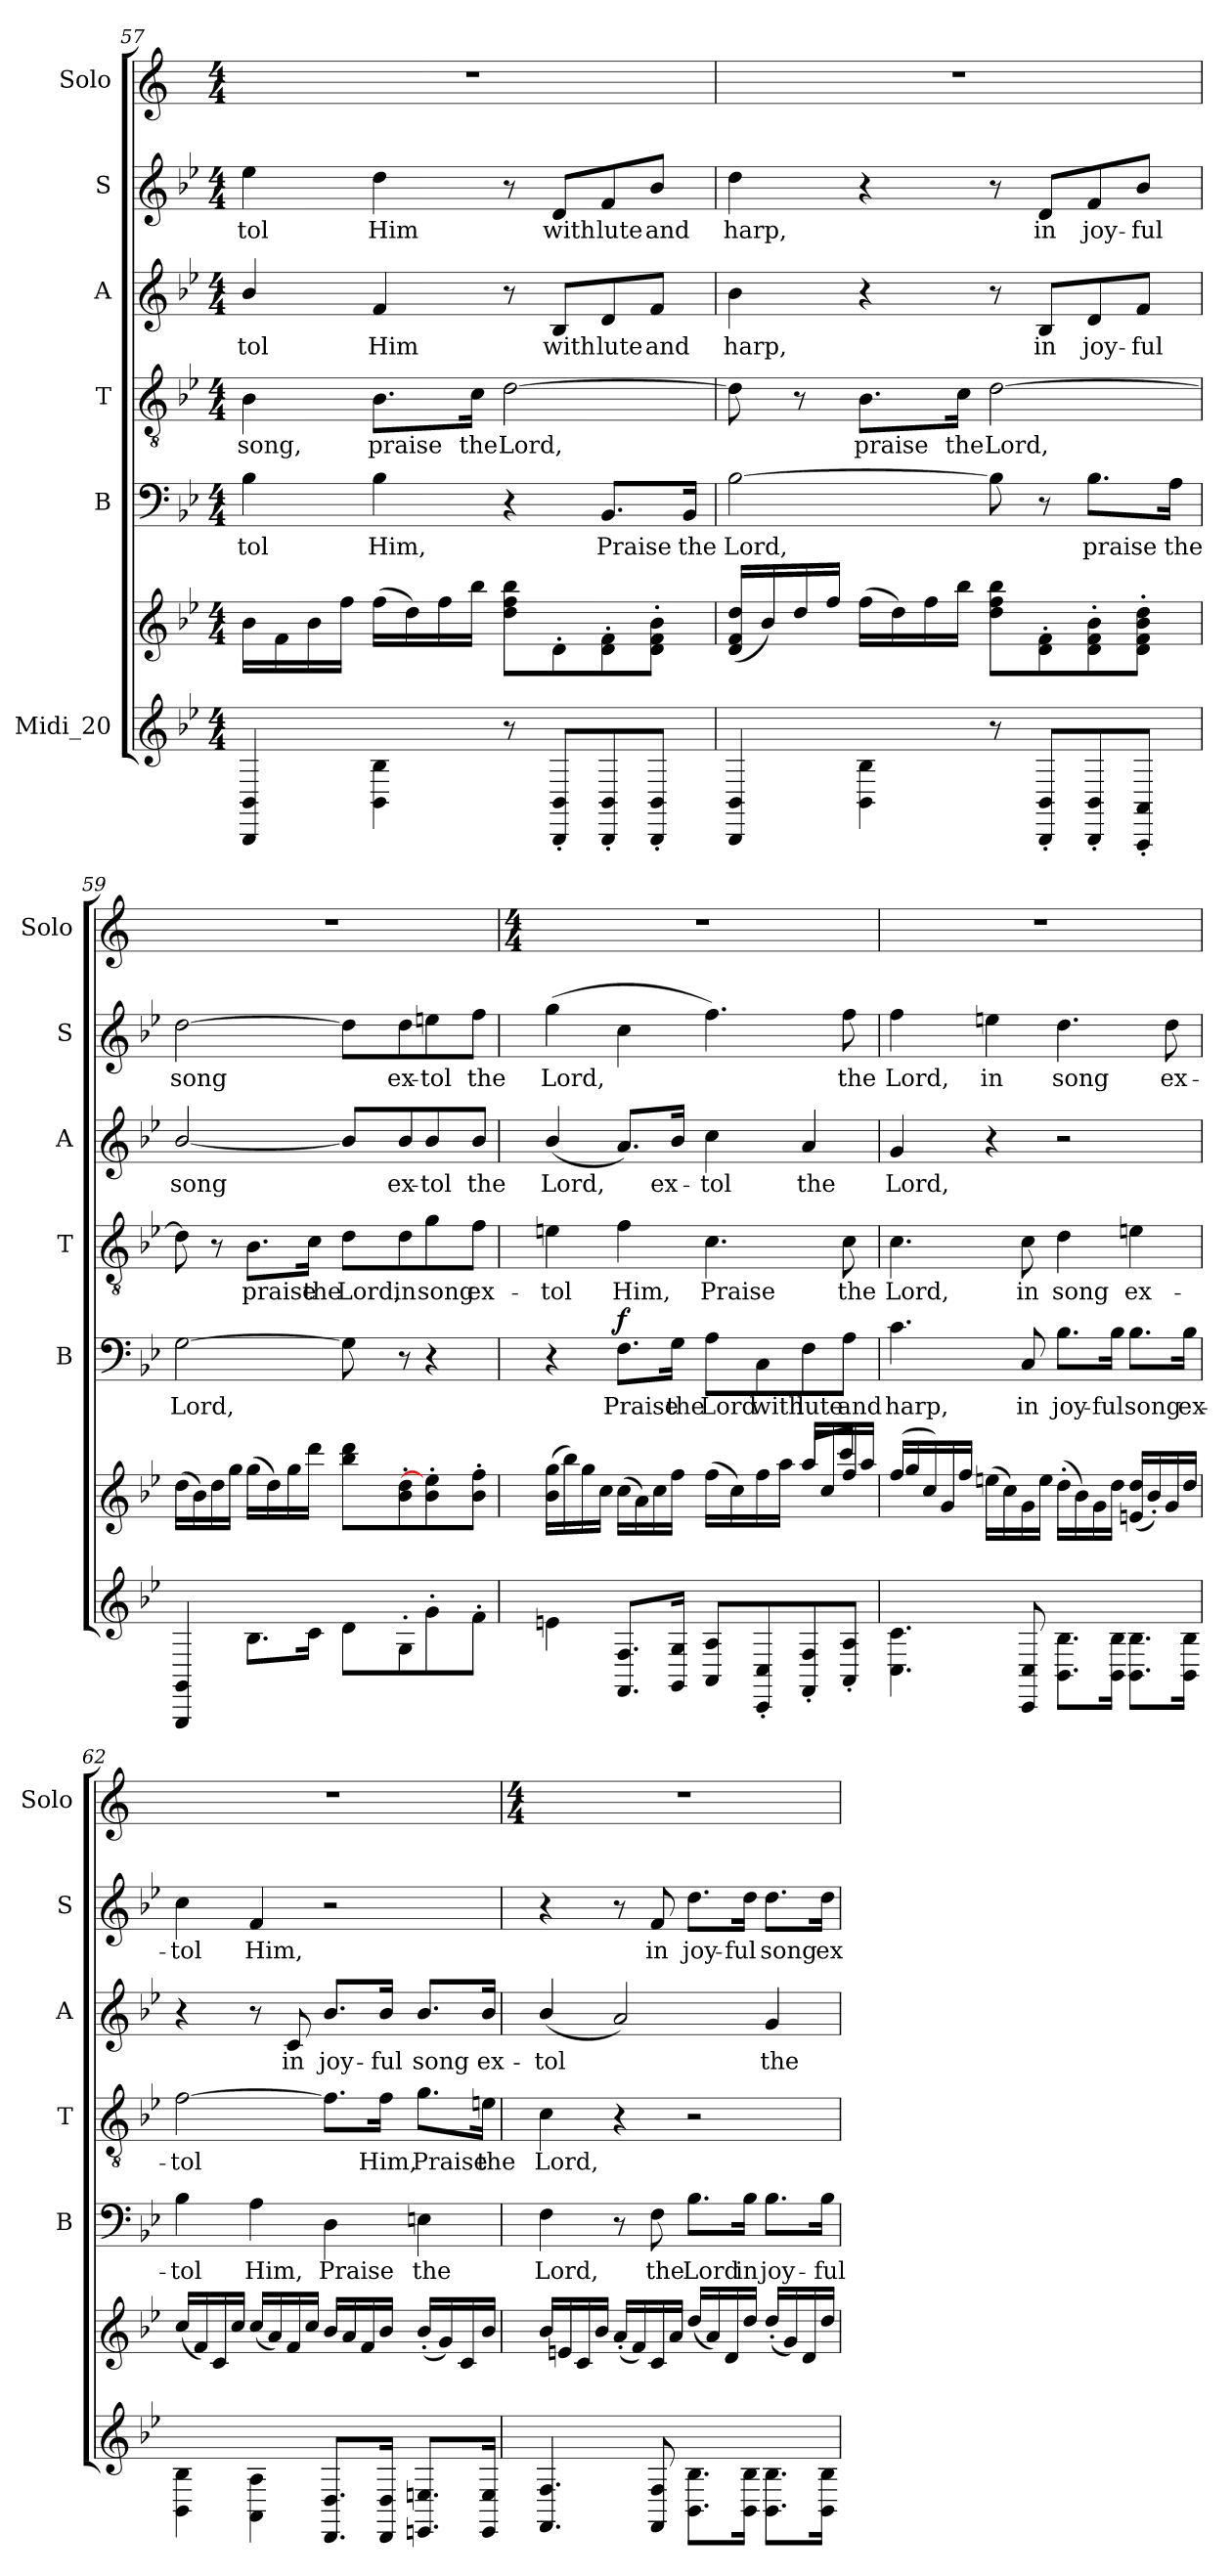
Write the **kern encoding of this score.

**kern	**kern	**kern	**text	**dynam	**kern	**text	**kern	**text	**kern	**text	**kern
*part6	*part6	*part5	*part5	*part5	*part4	*part4	*part3	*part3	*part2	*part2	*part1
*staff7	*staff6	*staff5	*staff5	*staff5	*staff4	*staff4	*staff3	*staff3	*staff2	*staff2	*staff1
*I"Midi_20	*	*I"B	*	*	*I"T	*	*I"A	*	*I"S	*	*I"Solo
*	*	*I'B	*	*	*I'T	*	*I'A	*	*I'S	*	*I'Solo
!!LO:LB:g=z
*clefG2	*clefG2	*clefF4	*	*	*clefGv2	*	*clefG2	*	*clefG2	*	*clefG2
*k[b-e-]	*k[b-e-]	*k[b-e-]	*	*	*k[b-e-]	*	*k[b-e-]	*	*k[b-e-]	*	*k[]
*M4/4	*M4/4	*M4/4	*	*	*M4/4	*	*M4/4	*	*M4/4	*	*M4/4
=57	=57	=57	=57	=57	=57	=57	=57	=57	=57	=57	=57
!	!	!	!LO:LY:b	!	!	!LO:LY:b	!	!LO:LY:b	!	!LO:LY:b	!
4BBB-/ 4BB-/	16b-\LL	4B-\	-tol	.	4B-\	song,	4b-/	-tol	4ee-\	-tol	1r
.	16f\	.	.	.	.	.	.	.	.	.	.
.	16b-\	.	.	.	.	.	.	.	.	.	.
.	16ff\JJ	.	.	.	.	.	.	.	.	.	.
!	!	!	!LO:LY:b	!	!	!LO:LY:b	!	!LO:LY:b	!	!LO:LY:b	!
4BB-\ 4B-\	(>16ff\LL	4B-\	Him,	.	8.B-\L	praise	4f/	Him	4dd\	Him	.
.	16dd\)	.	.	.	.	.	.	.	.	.	.
.	16ff\	.	.	.	.	.	.	.	.	.	.
!	!	!	!	!	!	!LO:LY:b	!	!	!	!	!
.	16bb-\JJ	.	.	.	16c\Jk	the	.	.	.	.	.
!	!	!	!	!	!	!LO:LY:b	!	!	!	!	!
8r	8dd\ 8ff\ 8bb-\L	4r	.	.	[2d\	Lord,	8r	.	8r	.	.
!	!	!	!	!	!	!	!	!LO:LY:b	!	!LO:LY:b	!
8BBB-/' 8BB-/'L	8d'\	.	.	.	.	.	8B-/L	with	8d/L	with	.
!	!	!	!LO:LY:b	!	!	!	!	!LO:LY:b	!	!LO:LY:b	!
8BBB-/' 8BB-/'	8d\' 8f\'	8.BB-/L	Praise	.	.	.	8d/	lute	8f/	lute	.
!	!	!	!	!	!	!	!	!LO:LY:b	!	!LO:LY:b	!
8BBB-/' 8BB-/'J	8d\' 8f\' 8b-\'J	.	.	.	.	.	8f/J	and	8b-/J	and	.
!	!	!	!LO:LY:b	!	!	!	!	!	!	!	!
.	.	16BB-/Jk	the	.	.	.	.	.	.	.	.
=58	=58	=58	=58	=58	=58	=58	=58	=58	=58	=58	=58
!	!	!	!LO:LY:b	!	!	!	!	!LO:LY:b	!	!LO:LY:b	!
4BBB-/ 4BB-/	(<16d/ 16f/ 16dd/LL	[2B-\	Lord,	.	8d\]	.	4b-\	harp,	4dd\	harp,	1r
.	16b-/)	.	.	.	.	.	.	.	.	.	.
.	16dd/	.	.	.	8r	.	.	.	.	.	.
.	16ff/JJ	.	.	.	.	.	.	.	.	.	.
!	!	!	!	!	!	!LO:LY:b	!	!	!	!	!
4BB-\ 4B-\	(>16ff\LL	.	.	.	8.B-\L	praise	4r	.	4r	.	.
.	16dd\)	.	.	.	.	.	.	.	.	.	.
.	16ff\	.	.	.	.	.	.	.	.	.	.
!	!	!	!	!	!	!LO:LY:b	!	!	!	!	!
.	16bb-\JJ	.	.	.	16c\Jk	the	.	.	.	.	.
!	!	!	!	!	!	!LO:LY:b	!	!	!	!	!
8r	8dd\ 8ff\ 8bb-\L	8B-\]	.	.	[2d\	Lord,	8r	.	8r	.	.
!	!	!	!	!	!	!	!	!LO:LY:b	!	!LO:LY:b	!
8BBB-/' 8BB-/'L	8d\' 8f\'	8r	.	.	.	.	8B-/L	in	8d/L	in	.
!	!	!	!LO:LY:b	!	!	!	!	!LO:LY:b	!	!LO:LY:b	!
8BBB-/' 8BB-/'	8d\' 8f\' 8b-\'	8.B-\L	praise	.	.	.	8d/	joy-	8f/	joy-	.
!	!	!	!	!	!	!	!	!LO:LY:b	!	!LO:LY:b	!
8AAA/' 8AA/'J	8d\' 8f\' 8b-\' 8dd\'J	.	.	.	.	.	8f/J	-ful	8b-/J	-ful	.
!	!	!	!LO:LY:b	!	!	!	!	!	!	!	!
.	.	16A\Jk	the	.	.	.	.	.	.	.	.
=59	=59	=59	=59	=59	=59	=59	=59	=59	=59	=59	=59
!	!	!	!LO:LY:b	!	!	!	!	!LO:LY:b	!	!LO:LY:b	!
4GGG/ 4GG/	(>16dd\LL	[2G\	Lord,	.	8d\]	.	[2b-/	song	[2dd\	song	1r
.	16b-\)	.	.	.	.	.	.	.	.	.	.
.	16dd\	.	.	.	8r	.	.	.	.	.	.
.	16gg\JJ	.	.	.	.	.	.	.	.	.	.
!	!	!	!	!	!	!LO:LY:b	!	!	!	!	!
8.B-\L	(>16gg\LL	.	.	.	8.B-\L	praise	.	.	.	.	.
.	16dd\)	.	.	.	.	.	.	.	.	.	.
.	16gg\	.	.	.	.	.	.	.	.	.	.
!	!	!	!	!	!	!LO:LY:b	!	!	!	!	!
16c\Jk	16ddd\JJ	.	.	.	16c\Jk	the	.	.	.	.	.
!	!	!	!	!	!	!LO:LY:b	!	!	!	!	!
8d\L	8bb-\ 8ddd\L	8G\]	.	.	8d\L	Lord,	8b-/L]	.	8dd\L]	.	.
!	!	!	!	!	!	!LO:LY:b	!	!LO:LY:b	!	!LO:LY:b	!
8G'\	8b-\' 8dd\'	8r	.	.	8d\	in	8b-/	ex-	8dd\	ex-	.
!	!	!	!	!	!	!LO:LY:b	!	!LO:LY:b	!	!LO:LY:b	!
8g'\	8b-\' 8ee\]'	4r	.	.	8g\	song	8b-/	-tol	8een\	-tol	.
!	!	!	!	!	!	!LO:LY:b	!	!LO:LY:b	!	!LO:LY:b	!
8f'\J	8b-\' 8ff\'J	.	.	.	8f\J	ex-	8b-/J	the	8ff\J	the	.
!!LO:PB:g=z
=60	=60	=60	=60	=60	=60	=60	=60	=60	=60	=60	=60
*	*	*	*	*	*	*	*	*	*	*	*M4/4
*	*^	*	*	*	*	*	*	*	*	*	*
!	!	!	!	!	!	!	!LO:LY:b	!	!LO:LY:b	!	!LO:LY:b	!
4en\	(>16b-\ 16gg\LL	2ryy	4r	.	.	4en\	-tol	(<4b-/	Lord,	(>4gg\	Lord,	1r
.	16bb-\)	.	.	.	.	.	.	.	.	.	.	.
.	16gg\	.	.	.	.	.	.	.	.	.	.	.
.	16cc\JJ	.	.	.	.	.	.	.	.	.	.	.
!	!	!	!	!LO:LY:b	!LO:DY:b	!	!LO:LY:b	!	!	!	!	!
8.FF/ 8.F/L	(>16cc\LL	.	8.F\L	Praise	f	4f\	Him,	8.a/L)	.	4cc\	.	.
.	16a\)	.	.	.	.	.	.	.	.	.	.	.
.	16cc\	.	.	.	.	.	.	.	.	.	.	.
!	!	!	!	!LO:LY:b	!	!	!	!	!LO:LY:b	!	!	!
16GG/ 16G/Jk	16ff\JJ	.	16G\Jk	the	.	.	.	16b-/Jk	ex-	.	.	.
!	!	!	!	!LO:LY:b	!	!	!LO:LY:b	!	!LO:LY:b	!	!	!
8AA/ 8A/L	(>16ff\LL	4ryy	8A\L	Lord	.	4.c\	Praise	4cc\	-tol	4.ff\)	.	.
.	16cc\)	.	.	.	.	.	.	.	.	.	.	.
!	!	!	!	!LO:LY:b	!	!	!	!	!	!	!	!
8CC/' 8C/'	16ff\	.	8C\	with	.	.	.	.	.	.	.	.
.	16aa\JJ	.	.	.	.	.	.	.	.	.	.	.
!	!	!	!	!LO:LY:b	!	!	!	!	!LO:LY:b	!	!	!
8FF/' 8F/'	16aa/LL	8aa/L	8F\	lute	.	.	.	4a/	the	.	.	.
.	16cc/	.	.	.	.	.	.	.	.	.	.	.
!	!	!	!	!LO:LY:b	!	!	!LO:LY:b	!	!	!	!LO:LY:b	!
8AA/' 8A/'J	16ff/	8ccc/J	8A\J	and	.	8c\	the	.	.	8ff\	the	.
.	16aa/JJ	.	.	.	.	.	.	.	.	.	.	.
=61	=61	=61	=61	=61	=61	=61	=61	=61	=61	=61	=61	=61
!	!	!	!	!LO:LY:b	!	!	!LO:LY:b	!	!LO:LY:b	!	!LO:LY:b	!
4.C\ 4.c\	(>16ff/LL	4gg/	4.c\	harp,	.	4.c\	Lord,	4g/	Lord,	4ff\	Lord,	1r
.	16cc/)	.	.	.	.	.	.	.	.	.	.	.
.	16g/	.	.	.	.	.	.	.	.	.	.	.
.	16ff/JJ	.	.	.	.	.	.	.	.	.	.	.
!	!	!	!	!	!	!	!	!	!	!	!LO:LY:b	!
.	(>16een\LL	2ryy	.	.	.	.	.	4r	.	4een\	in	.
.	16cc\)	.	.	.	.	.	.	.	.	.	.	.
!	!	!	!	!LO:LY:b	!	!	!LO:LY:b	!	!	!	!	!
8CC/ 8C/	16g\	.	8C/	in	.	8c\	in	.	.	.	.	.
.	16ee\JJ	.	.	.	.	.	.	.	.	.	.	.
!	!	!	!	!LO:LY:b	!	!	!LO:LY:b	!	!	!	!LO:LY:b	!
8.BB-\ 8.B-\L	(>16dd'\LL	.	8.B-\L	joy-	.	4d\	song	2r	.	4.dd\	song	.
.	16b-\)	.	.	.	.	.	.	.	.	.	.	.
.	16g\	.	.	.	.	.	.	.	.	.	.	.
!	!	!	!	!LO:LY:b	!	!	!	!	!	!	!	!
16BB-\ 16B-\Jk	16dd\JJ	.	16B-\Jk	-ful	.	.	.	.	.	.	.	.
!	!	!	!	!LO:LY:b	!	!	!LO:LY:b	!	!	!	!	!
8.BB-\ 8.B-\L	(<16en/ 16dd/LL	4ryy	8.B-\L	song	.	4en\	ex-	.	.	.	.	.
.	16b-'/)	.	.	.	.	.	.	.	.	.	.	.
!	!	!	!	!	!	!	!	!	!	!	!LO:LY:b	!
.	16g/	.	.	.	.	.	.	.	.	8dd\	ex-	.
!	!	!	!	!LO:LY:b	!	!	!	!	!	!	!	!
16BB-\ 16B-\Jk	16dd/JJ	.	16B-\Jk	ex-	.	.	.	.	.	.	.	.
=62	=62	=62	=62	=62	=62	=62	=62	=62	=62	=62	=62	=62
!	!	!	!	!LO:LY:b	!	!	!LO:LY:b	!	!	!	!LO:LY:b	!
4BB-\ 4B-\	(<16cc/LL	2ryy	4B-\	-tol	.	[2f\	-tol	4r	.	4cc\	-tol	1r
.	16f/)	.	.	.	.	.	.	.	.	.	.	.
.	16c/	.	.	.	.	.	.	.	.	.	.	.
.	16cc/JJ	.	.	.	.	.	.	.	.	.	.	.
!	!	!	!	!LO:LY:b	!	!	!	!	!	!	!LO:LY:b	!
4AA\ 4A\	(<16cc/LL	.	4A\	Him,	.	.	.	8r	.	4f/	Him,	.
.	16a/)	.	.	.	.	.	.	.	.	.	.	.
!	!	!	!	!	!	!	!	!	!LO:LY:b	!	!	!
.	16f/	.	.	.	.	.	.	8c/	in	.	.	.
.	16cc/JJ	.	.	.	.	.	.	.	.	.	.	.
!	!	!	!	!LO:LY:b	!	!	!	!	!LO:LY:b	!	!	!
8.DD/ 8.D/L	16b-/LL	2ryy	4D\	Praise	.	8.f\L]	.	8.b-/L	joy-	2r	.	.
.	16a/	.	.	.	.	.	.	.	.	.	.	.
.	16f/	.	.	.	.	.	.	.	.	.	.	.
!	!	!	!	!	!	!	!LO:LY:b	!	!LO:LY:b	!	!	!
16DD/ 16D/Jk	16b-/JJ	.	.	.	.	16f\Jk	Him,	16b-/Jk	-ful	.	.	.
!	!	!	!	!LO:LY:b	!	!	!LO:LY:b	!	!LO:LY:b	!	!	!
8.EEn/ 8.En/L	(<16b-'/LL	.	4En\	the	.	8.g\L	Praise	8.b-/L	song	.	.	.
.	16g/)	.	.	.	.	.	.	.	.	.	.	.
.	16c/	.	.	.	.	.	.	.	.	.	.	.
!	!	!	!	!	!	!	!LO:LY:b	!	!LO:LY:b	!	!	!
16EE/ 16E/Jk	16b-/JJ	.	.	.	.	16en\Jk	the	16b-/Jk	ex-	.	.	.
*	*v	*v	*	*	*	*	*	*	*	*	*	*
!!LO:LB:g=z
=63	=63	=63	=63	=63	=63	=63	=63	=63	=63	=63	=63
*	*	*	*	*	*	*	*	*	*	*	*M4/4
!	!	!	!LO:LY:b	!	!	!LO:LY:b	!	!LO:LY:b	!	!	!
*	*	*	*	*	*^	*	*	*	*	*	*
4.FF/ 4.F/	16b-/LL	4F\	Lord,	.	4c\	2ryy	Lord,	(<4b-/	-tol	4r	.	1r
.	16en/	.	.	.	.	.	.	.	.	.	.	.
.	16c/	.	.	.	.	.	.	.	.	.	.	.
.	16b-/JJ	.	.	.	.	.	.	.	.	.	.	.
.	(<16a'/LL	8r	.	.	4r	.	.	2a/)	.	8r	.	.
.	16f/)	.	.	.	.	.	.	.	.	.	.	.
!	!	!	!LO:LY:b	!	!	!	!	!	!	!	!LO:LY:b	!
8FF/ 8F/	16c/	8F\	the	.	.	.	.	.	.	8f/	in	.
.	16a/JJ	.	.	.	.	.	.	.	.	.	.	.
!	!	!	!LO:LY:b	!	!	!	!	!	!	!	!LO:LY:b	!
8.BB-\ 8.B-\L	(<16dd/LL	8.B-\L	Lord	.	2r	2ryy	.	.	.	8.dd\L	joy-	.
.	16a/)	.	.	.	.	.	.	.	.	.	.	.
.	16d/	.	.	.	.	.	.	.	.	.	.	.
!	!	!	!LO:LY:b	!	!	!	!	!	!	!	!LO:LY:b	!
16BB-\ 16B-\Jk	16dd/JJ	16B-\Jk	in	.	.	.	.	.	.	16dd\Jk	-ful	.
!	!	!	!LO:LY:b	!	!	!	!	!	!LO:LY:b	!	!LO:LY:b	!
8.BB-\ 8.B-\L	(<16dd'/LL	8.B-\L	joy-	.	.	.	.	4g/	the	8.dd\L	song	.
.	16g/)	.	.	.	.	.	.	.	.	.	.	.
.	16d/	.	.	.	.	.	.	.	.	.	.	.
!	!	!	!LO:LY:b	!	!	!	!	!	!	!	!LO:LY:b	!
16BB-\ 16B-\Jk	16dd/JJ	16B-\Jk	-ful	.	.	.	.	.	.	16dd\Jk	ex-	.
*	*	*	*	*	*v	*v	*	*	*	*	*	*
=	=	=	=	=	=	=	=	=	=	=	=
*-	*-	*-	*-	*-	*-	*-	*-	*-	*-	*-	*-
